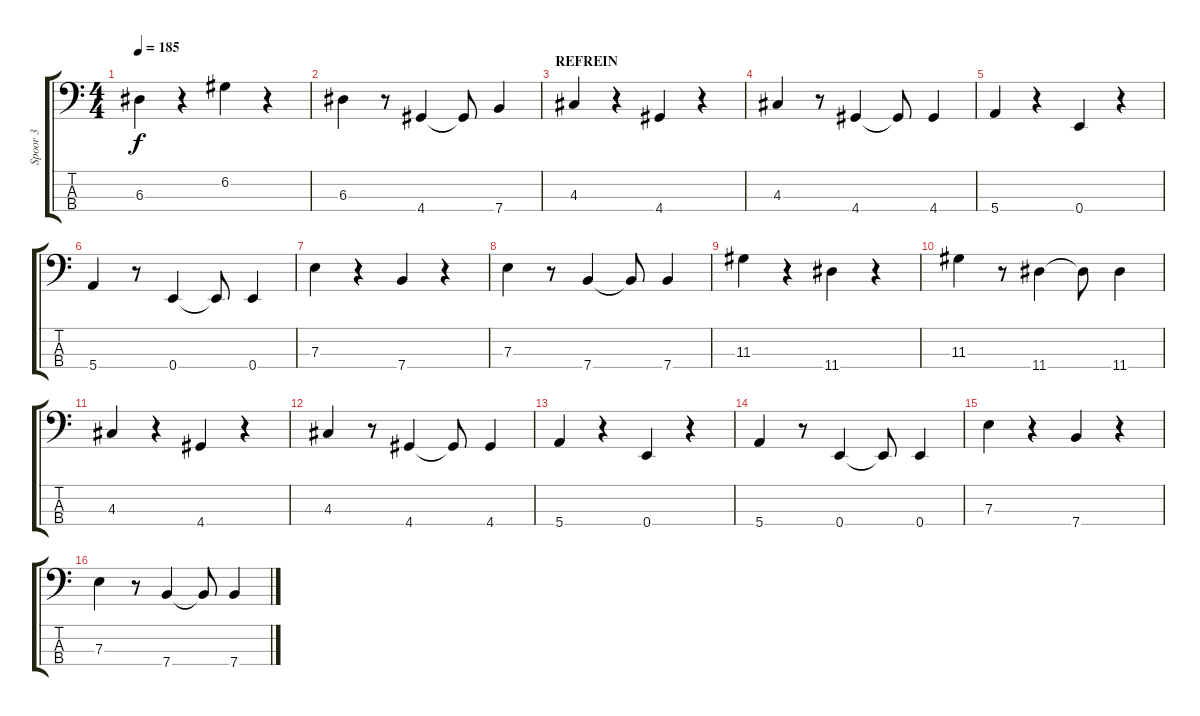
\track ("Spoor 3" "Spoor 3") {instrument electricbassfinger}
\staff {score tabs}
\tuning (G2 D2 A1 E1) {hide}
\ts (4 4)
\tempo 185
\clef f4
\ks c
6.3.4{dy f} r.4 6.2.4 r.4 |
6.3.4 r.8 4.4.4 4.4{t}.8 7.4.4 |
\section ("" "REFREIN")
4.3.4 r.4 4.4.4 r.4 |
4.3.4 r.8 4.4.4 4.4{t}.8 4.4.4 |
5.4.4 r.4 0.4.4 r.4 |
5.4.4 r.8 0.4.4 0.4{t}.8 0.4.4 |
7.3.4 r.4 7.4.4 r.4 |
7.3.4 r.8 7.4.4 7.4{t}.8 7.4.4 |
11.3.4 r.4 11.4.4 r.4 |
11.3.4 r.8 11.4.4 11.4{t}.8 11.4.4 |
4.3.4 r.4 4.4.4 r.4 |
4.3.4 r.8 4.4.4 4.4{t}.8 4.4.4 |
5.4.4 r.4 0.4.4 r.4 |
5.4.4 r.8 0.4.4 0.4{t}.8 0.4.4 |
7.3.4 r.4 7.4.4 r.4 |
7.3.4 r.8 7.4.4 7.4{t}.8 7.4.4
